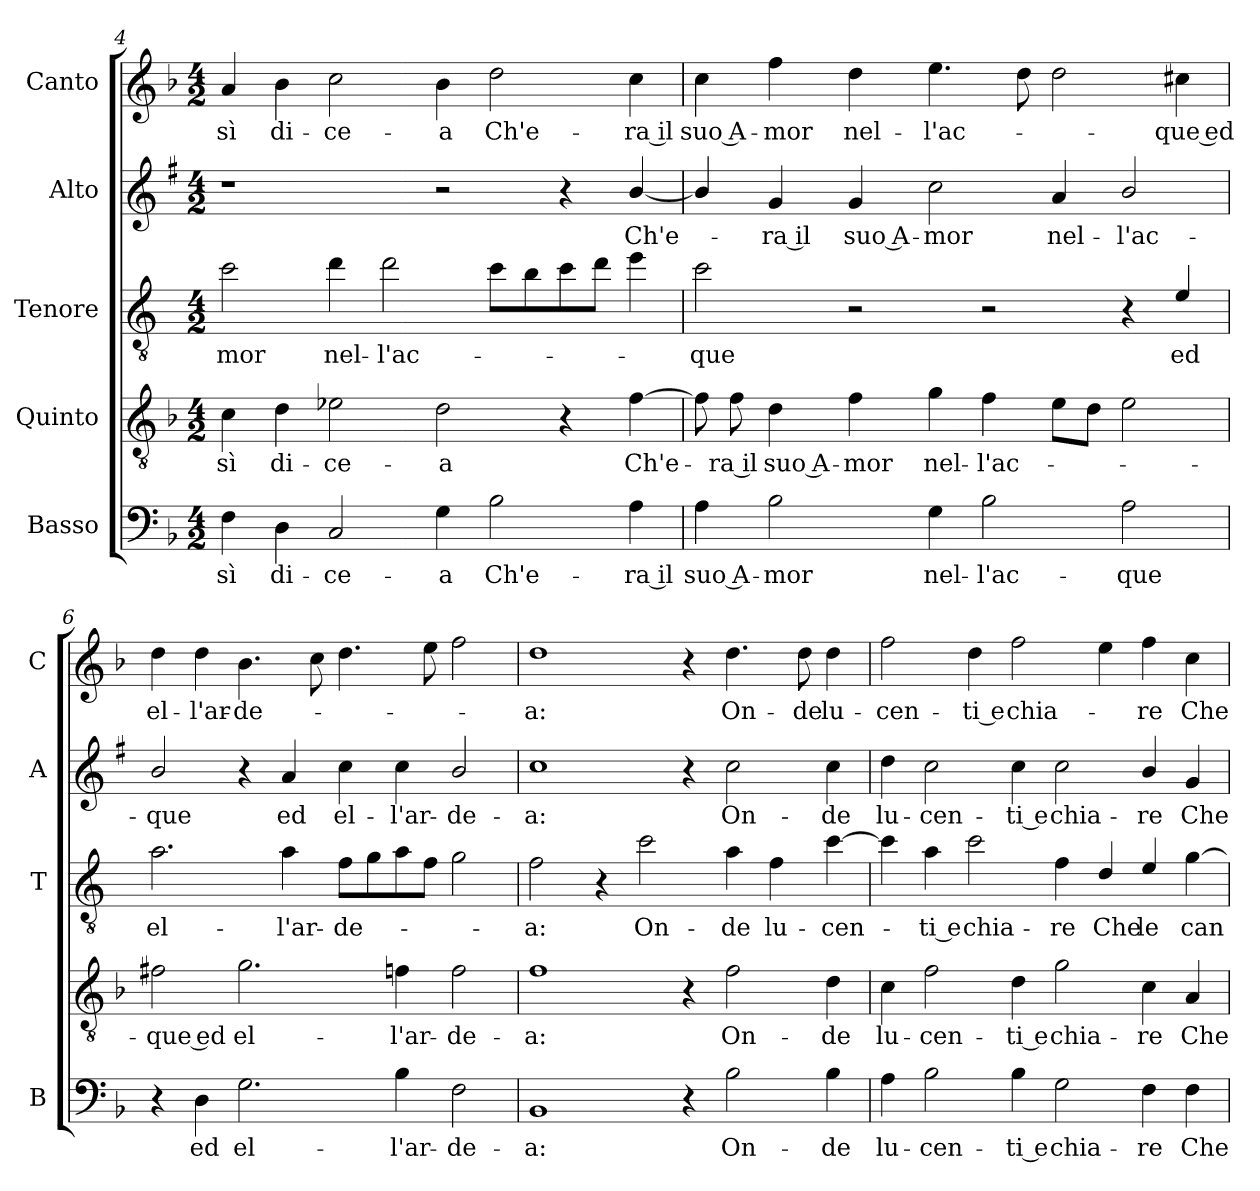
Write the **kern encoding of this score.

**kern	**text	**kern	**text	**kern	**text	**kern	**text	**kern	**text
*part5	*part5	*part4	*part4	*part3	*part3	*part2	*part2	*part1	*part1
*staff5	*staff5	*staff4	*staff4	*staff3	*staff3	*staff2	*staff2	*staff1	*staff1
*I"Basso	*	*I"Quinto	*	*I"Tenore	*	*I"Alto	*	*I"Canto	*
*I'B	*	*	*	*I'T	*	*I'A	*	*I'C	*
!!LO:LB:g=z
*clefF4	*	*clefGv2	*	*clefGv2	*	*clefG2	*	*clefG2	*
*	*	*	*	*ITrd4c7	*	*ITrd1c2	*	*	*
*k[b-]	*	*k[b-]	*	*k[b-]	*	*k[b-]	*	*k[b-]	*
*F:	*	*F:	*	*F:	*	*F:	*	*F:	*
*M4/2	*	*M4/2	*	*M4/2	*	*M4/2	*	*M4/2	*
=4	=4	=4	=4	=4	=4	=4	=4	=4	=4
!	!LO:LY:b	!	!LO:LY:b	!	!LO:LY:b	!	!	!	!LO:LY:b
4F\	-sì	4c\	-sì	2f\	-mor	1r	.	4a/	-sì
!	!LO:LY:b	!	!LO:LY:b	!	!	!	!	!	!LO:LY:b
4D\	di-	4d\	di-	.	.	.	.	4b-\	di-
!	!LO:LY:b	!	!LO:LY:b	!	!LO:LY:b	!	!	!	!LO:LY:b
2C/	-ce-	2e-X\	-ce-	4g\	nel-	.	.	2cc\	-ce-
!	!	!	!	!	!LO:LY:b	!	!	!	!
.	.	.	.	2g\	-l'ac-	.	.	.	.
!	!LO:LY:b	!	!LO:LY:b	!	!	!	!	!	!LO:LY:b
4G\	-a	2d\	-a	.	.	2r	.	4b-\	-a
!	!LO:LY:b	!	!	!	!	!	!	!	!LO:LY:b
2B-\	Ch'e-	.	.	8f\L	.	.	.	2dd\	Ch'e-
.	.	.	.	8e\	.	.	.	.	.
.	.	4r	.	8f\	.	4r	.	.	.
.	.	.	.	8g\J	.	.	.	.	.
!	!LO:LY:b	!	!LO:LY:b	!	!	!	!LO:LY:b	!	!LO:LY:b
4A\	-ra il	[4f\	Ch'e-	4a\	.	[4a/	Ch'e-	4cc\	-ra il
=5	=5	=5	=5	=5	=5	=5	=5	=5	=5
!	!LO:LY:b	!	!	!	!LO:LY:b	!	!	!	!LO:LY:b
4A\	suo A-	8f\]	.	2f\	-que	4a/]	.	4cc\	suo A-
!	!	!	!LO:LY:b	!	!	!	!	!	!
.	.	8f\	-ra il	.	.	.	.	.	.
!	!LO:LY:b	!	!LO:LY:b	!	!	!	!LO:LY:b	!	!LO:LY:b
2B-\	-mor	4d\	suo A-	.	.	4f/	-ra il	4ff\	-mor
!	!	!	!LO:LY:b	!	!	!	!LO:LY:b	!	!LO:LY:b
.	.	4f\	-mor	2r	.	4f/	suo A-	4dd\	nel-
!	!LO:LY:b	!	!LO:LY:b	!	!	!	!LO:LY:b	!	!LO:LY:b
4G\	nel-	4g\	nel-	.	.	2b-\	-mor	4.ee\	-l'ac-
!	!LO:LY:b	!	!LO:LY:b	!	!	!	!	!	!
2B-\	-l'ac-	4f\	-l'ac-	2r	.	.	.	.	.
.	.	.	.	.	.	.	.	8dd\	.
!	!	!	!	!	!	!	!LO:LY:b	!	!
.	.	8e\L	.	.	.	4g/	nel-	2dd\	.
.	.	8d\J	.	.	.	.	.	.	.
!	!LO:LY:b	!	!	!	!	!	!LO:LY:b	!	!
2A\	-que	2e\	.	4r	.	2a/	-l'ac-	.	.
!	!	!	!	!	!LO:LY:b	!	!	!	!LO:LY:b
.	.	.	.	4A/	ed	.	.	4cc#X\	-que ed
=6	=6	=6	=6	=6	=6	=6	=6	=6	=6
!	!	!	!LO:LY:b	!	!LO:LY:b	!	!LO:LY:b	!	!LO:LY:b
4r	.	2f#X\	-que ed	2.d\	el-	2a/	-que	4dd\	el-
!	!LO:LY:b	!	!	!	!	!	!	!	!LO:LY:b
4D\	ed	.	.	.	.	.	.	4dd\	-l'ar-
!	!LO:LY:b	!	!LO:LY:b	!	!	!	!	!	!LO:LY:b
2.G\	el-	2.g\	el-	.	.	4r	.	4.b-\	-de-
!	!	!	!	!	!LO:LY:b	!	!LO:LY:b	!	!
.	.	.	.	4d\	-l'ar-	4g/	ed	.	.
.	.	.	.	.	.	.	.	8cc\	.
!	!	!	!	!	!LO:LY:b	!	!LO:LY:b	!	!
.	.	.	.	8B-\L	-de-	4b-\	el-	4.dd\	.
.	.	.	.	8c\	.	.	.	.	.
!	!LO:LY:b	!	!LO:LY:b	!	!	!	!LO:LY:b	!	!
4B-\	-l'ar-	4fn\	-l'ar-	8d\	.	4b-\	-l'ar-	.	.
.	.	.	.	8B-\J	.	.	.	8ee\	.
!	!LO:LY:b	!	!LO:LY:b	!	!	!	!LO:LY:b	!	!
2F\	-de-	2f\	-de-	2c\	.	2a/	-de-	2ff\	.
!!LO:PB:g=z
=7	=7	=7	=7	=7	=7	=7	=7	=7	=7
!	!LO:LY:b	!	!LO:LY:b	!	!LO:LY:b	!	!LO:LY:b	!	!LO:LY:b
1BB-	-a:	1f	-a:	2B-\	-a:	1b-	-a:	1dd	-a:
.	.	.	.	4r	.	.	.	.	.
!	!	!	!	!	!LO:LY:b	!	!	!	!
.	.	.	.	2f\	On-	.	.	.	.
4r	.	4r	.	.	.	4r	.	4r	.
!	!LO:LY:b	!	!LO:LY:b	!	!LO:LY:b	!	!LO:LY:b	!	!LO:LY:b
2B-\	On-	2f\	On-	4d\	-de	2b-\	On-	4.dd\	On-
!	!	!	!	!	!LO:LY:b	!	!	!	!
.	.	.	.	4B-\	lu-	.	.	.	.
!	!	!	!	!	!	!	!	!	!LO:LY:b
.	.	.	.	.	.	.	.	8dd\	-de
!	!LO:LY:b	!	!LO:LY:b	!	!LO:LY:b	!	!LO:LY:b	!	!LO:LY:b
4B-\	-de	4d\	-de	[4f\	-cen-	4b-\	-de	4dd\	lu-
=8	=8	=8	=8	=8	=8	=8	=8	=8	=8
!	!LO:LY:b	!	!LO:LY:b	!	!	!	!LO:LY:b	!	!LO:LY:b
4A\	lu-	4c\	lu-	4f\]	.	4cc\	lu-	2ff\	-cen-
!	!LO:LY:b	!	!LO:LY:b	!	!LO:LY:b	!	!LO:LY:b	!	!
2B-\	-cen-	2f\	-cen-	4d\	-ti e	2b-\	-cen-	.	.
!	!	!	!	!	!LO:LY:b	!	!	!	!LO:LY:b
.	.	.	.	2f\	chia-	.	.	4dd\	-ti e
!	!LO:LY:b	!	!LO:LY:b	!	!	!	!LO:LY:b	!	!LO:LY:b
4B-\	-ti e	4d\	-ti e	.	.	4b-\	-ti e	2ff\	chia-
!	!LO:LY:b	!	!LO:LY:b	!	!LO:LY:b	!	!LO:LY:b	!	!
2G\	chia-	2g\	chia-	4B-\	-re	2b-\	chia-	.	.
!	!	!	!	!	!LO:LY:b	!	!	!	!
.	.	.	.	4G/	Che	.	.	4ee\	.
!	!LO:LY:b	!	!LO:LY:b	!	!LO:LY:b	!	!LO:LY:b	!	!LO:LY:b
4F\	-re	4c\	-re	4A/	le	4a/	-re	4ff\	-re
!	!LO:LY:b	!	!LO:LY:b	!	!LO:LY:b	!	!LO:LY:b	!	!LO:LY:b
4F\	Che	4A/	Che	[4c\	can-	4f/	Che	4cc\	Che
=	=	=	=	=	=	=	=	=	=
*-	*-	*-	*-	*-	*-	*-	*-	*-	*-
